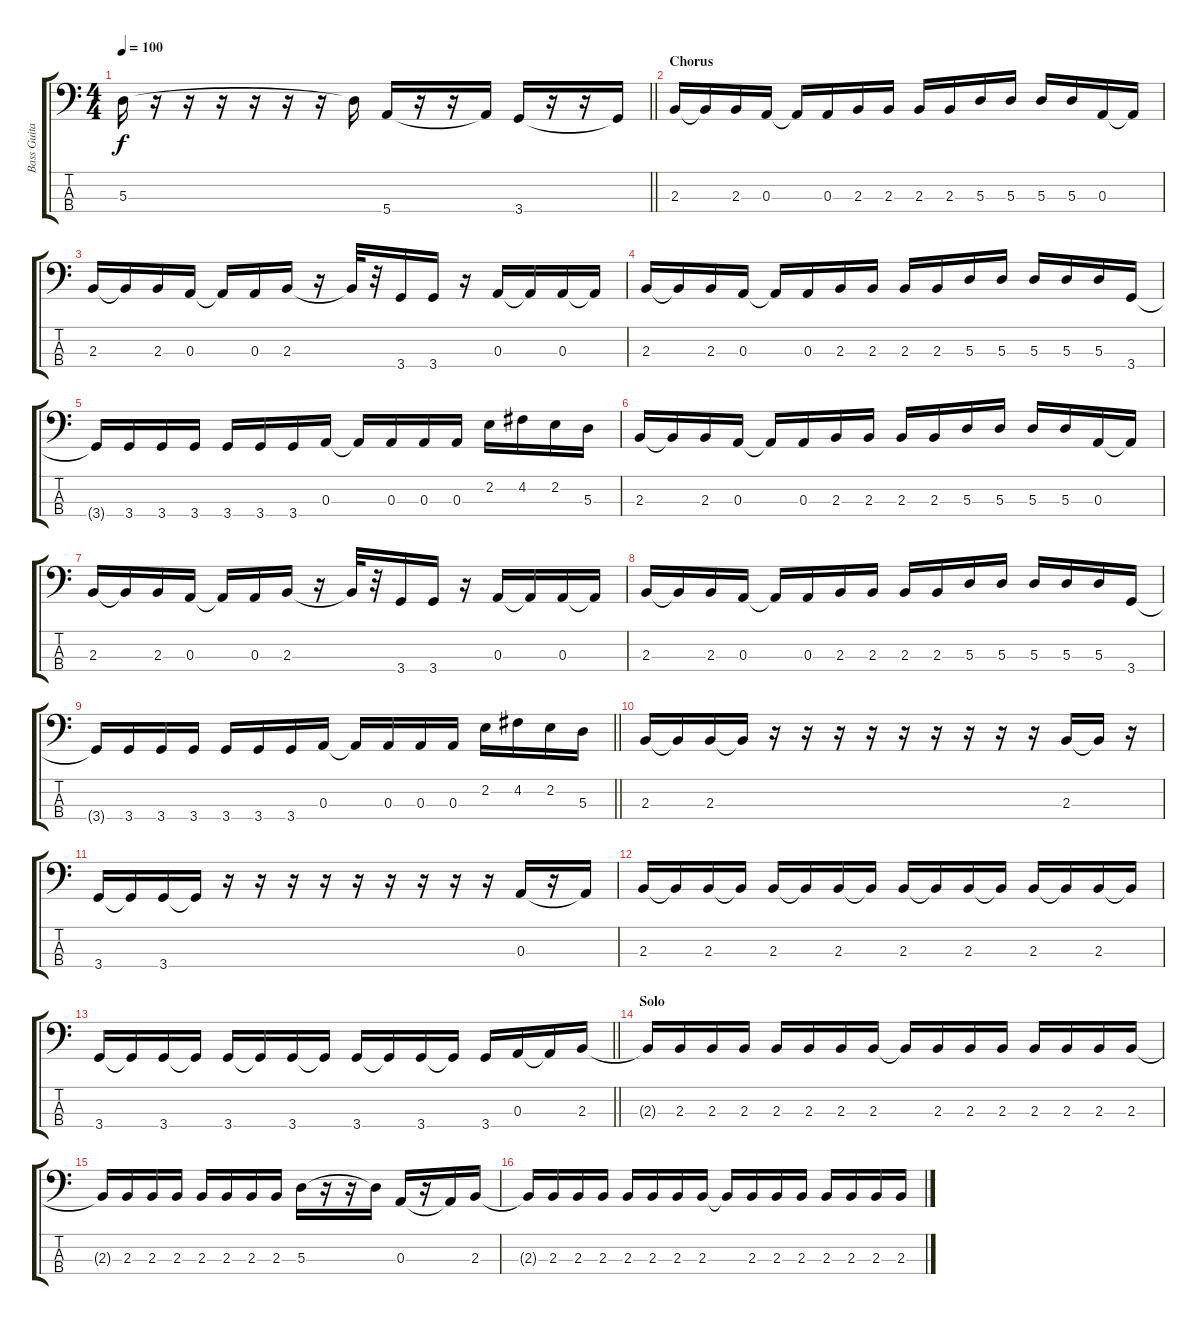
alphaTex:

\track ("Bass Guitar" "Bass Guita") {instrument electricbassfinger}
\staff {score tabs}
\tuning (G2 D2 A1 E1) {hide}
\ts (4 4)
\tempo 100
\clef f4
\barLineRight lightlight
\ks c
5.3.16{dy f} r.16 r.16 r.16 r.16 r.16 r.16 5.3{t}.16 5.4.16 r.16 r.16 5.4{t}.16 3.4.16 r.16 r.16 3.4{t}.16 |
\section ("" "Chorus")
2.3.16 2.3{t}.16 2.3.16 0.3.16 0.3{t}.16 0.3.16 2.3.16 2.3.16 2.3.16 2.3.16 5.3.16 5.3.16 5.3.16 5.3.16 0.3.16 0.3{t}.16 |
2.3.16 2.3{t}.16 2.3.16 0.3.16 0.3{t}.16 0.3.16 2.3.16 r.16 2.3{t}.32 r.32 3.4.16 3.4.16 r.16 0.3.16 0.3{t}.16 0.3.16 0.3{t}.16 |
2.3.16 2.3{t}.16 2.3.16 0.3.16 0.3{t}.16 0.3.16 2.3.16 2.3.16 2.3.16 2.3.16 5.3.16 5.3.16 5.3.16 5.3.16 5.3.16 3.4.16 |
3.4{t}.16 3.4.16 3.4.16 3.4.16 3.4.16 3.4.16 3.4.16 0.3.16 0.3{t}.16 0.3.16 0.3.16 0.3.16 2.2.16 4.2.16 2.2.16 5.3.16 |
2.3.16 2.3{t}.16 2.3.16 0.3.16 0.3{t}.16 0.3.16 2.3.16 2.3.16 2.3.16 2.3.16 5.3.16 5.3.16 5.3.16 5.3.16 0.3.16 0.3{t}.16 |
2.3.16 2.3{t}.16 2.3.16 0.3.16 0.3{t}.16 0.3.16 2.3.16 r.16 2.3{t}.32 r.32 3.4.16 3.4.16 r.16 0.3.16 0.3{t}.16 0.3.16 0.3{t}.16 |
2.3.16 2.3{t}.16 2.3.16 0.3.16 0.3{t}.16 0.3.16 2.3.16 2.3.16 2.3.16 2.3.16 5.3.16 5.3.16 5.3.16 5.3.16 5.3.16 3.4.16 |
\barLineRight lightlight
3.4{t}.16 3.4.16 3.4.16 3.4.16 3.4.16 3.4.16 3.4.16 0.3.16 0.3{t}.16 0.3.16 0.3.16 0.3.16 2.2.16 4.2.16 2.2.16 5.3.16 |
2.3.16 2.3{t}.16 2.3.16 2.3{t}.16 r.16 r.16 r.16 r.16 r.16 r.16 r.16 r.16 r.16 2.3.16 2.3{t}.16 r.16 |
3.4.16 3.4{t}.16 3.4.16 3.4{t}.16 r.16 r.16 r.16 r.16 r.16 r.16 r.16 r.16 r.16 0.3.16 r.16 0.3{t}.16 |
2.3.16 2.3{t}.16 2.3.16 2.3{t}.16 2.3.16 2.3{t}.16 2.3.16 2.3{t}.16 2.3.16 2.3{t}.16 2.3.16 2.3{t}.16 2.3.16 2.3{t}.16 2.3.16 2.3{t}.16 |
\barLineRight lightlight
3.4.16 3.4{t}.16 3.4.16 3.4{t}.16 3.4.16 3.4{t}.16 3.4.16 3.4{t}.16 3.4.16 3.4{t}.16 3.4.16 3.4{t}.16 3.4.16 0.3.16 0.3{t}.16 2.3.16 |
\section ("" "Solo")
2.3{t}.16 2.3.16 2.3.16 2.3.16 2.3.16 2.3.16 2.3.16 2.3.16 2.3{t}.16 2.3.16 2.3.16 2.3.16 2.3.16 2.3.16 2.3.16 2.3.16 |
2.3{t}.16 2.3.16 2.3.16 2.3.16 2.3.16 2.3.16 2.3.16 2.3.16 5.3.16 r.16 r.16 5.3{t}.16 0.3.16 r.16 0.3{t}.16 2.3.16 |
2.3{t}.16 2.3.16 2.3.16 2.3.16 2.3.16 2.3.16 2.3.16 2.3.16 2.3{t}.16 2.3.16 2.3.16 2.3.16 2.3.16 2.3.16 2.3.16 2.3.16
